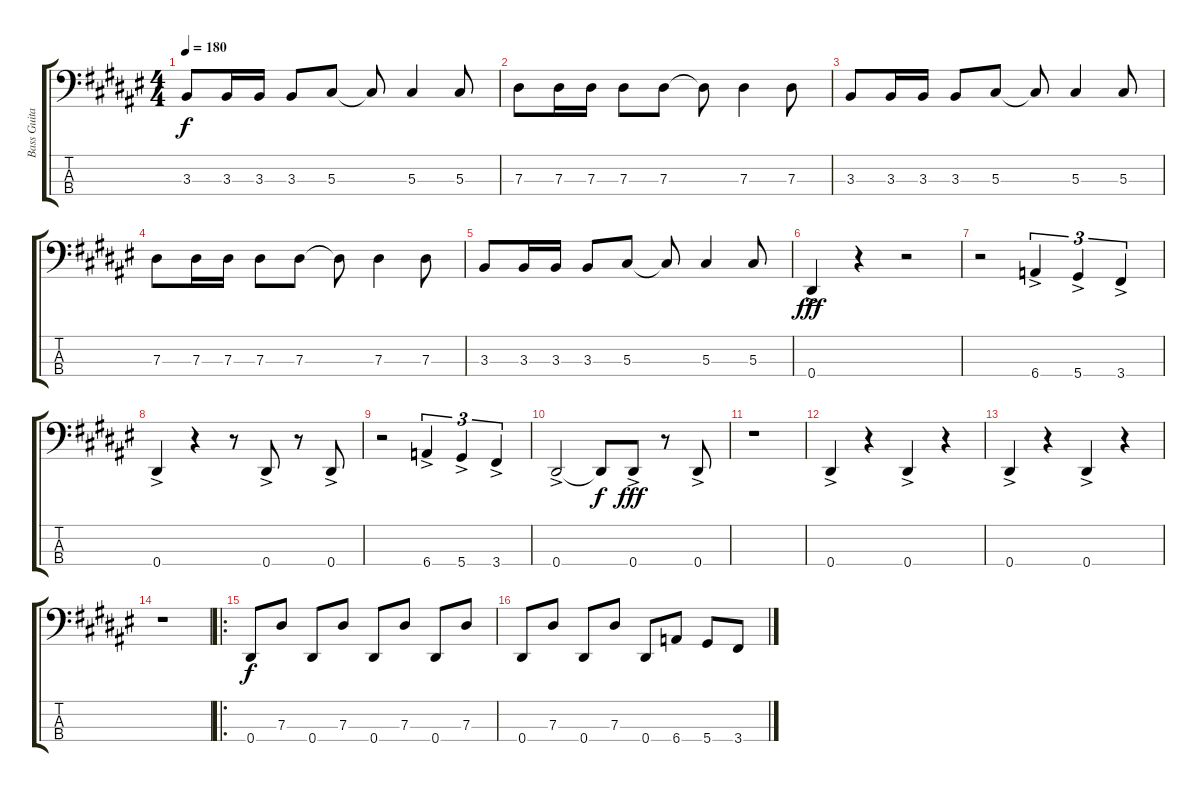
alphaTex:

\track ("Bass Guitar" "Bass Guita") {instrument electricbassfinger}
\staff {score tabs}
\tuning (Gb2 Db2 Ab1 Eb1) {hide}
\ts (4 4)
\tempo 180
\clef f4
\ks f#
3.3.8{dy f} 3.3.16 3.3.16 3.3.8 5.3.8 5.3{t}.8 5.3.4 5.3.8 |
7.3.8 7.3.16 7.3.16 7.3.8 7.3.8 7.3{t}.8 7.3.4 7.3.8 |
3.3.8 3.3.16 3.3.16 3.3.8 5.3.8 5.3{t}.8 5.3.4 5.3.8 |
7.3.8 7.3.16 7.3.16 7.3.8 7.3.8 7.3{t}.8 7.3.4 7.3.8 |
3.3.8 3.3.16 3.3.16 3.3.8 5.3.8 5.3{t}.8 5.3.4 5.3.8 |
0.4{ac}.4{dy fff} r.4 r.2 |
r.2 6.4{ac}.4{tu (3 2)} 5.4{ac}.4{tu (3 2)} 3.4{ac}.4{tu (3 2)} |
0.4{ac}.4 r.4 r.8 0.4{ac}.8 r.8 0.4{ac}.8 |
r.2 6.4{ac}.4{tu (3 2)} 5.4{ac}.4{tu (3 2)} 3.4{ac}.4{tu (3 2)} |
0.4{ac}.2 0.4{t}.8{dy f} 0.4{ac}.8{dy fff} r.8 0.4{ac}.8 |
r.1 |
0.4{ac}.4 r.4 0.4{ac}.4 r.4 |
0.4{ac}.4 r.4 0.4{ac}.4 r.4 |
r.1 |
\ro
0.4.8{dy f} 7.3.8 0.4.8 7.3.8 0.4.8 7.3.8 0.4.8 7.3.8 |
0.4.8 7.3.8 0.4.8 7.3.8 0.4.8 6.4.8 5.4.8 3.4.8
